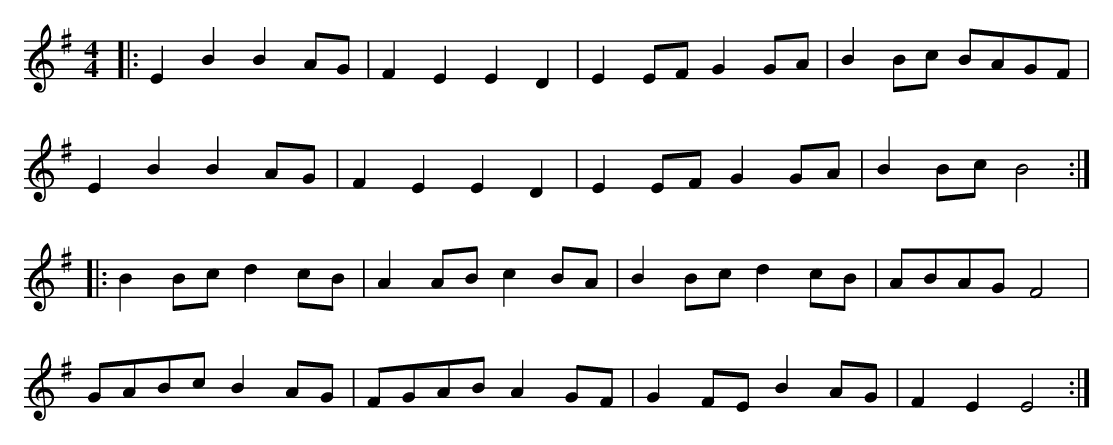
X:1
M:4/4
K:Emin
|:E2B2B2AG|F2E2E2D2|E2EFG2GA|B2Bc BAGF|
E2B2B2AG|F2E2E2D2|E2EFG2GA|B2Bc B4:|
|:B2Bcd2cB|A2ABc2BA|B2Bcd2cB|ABAGF4|
GABcB2AG|FGABA2GF|G2FEB2AG|F2E2E4:|
